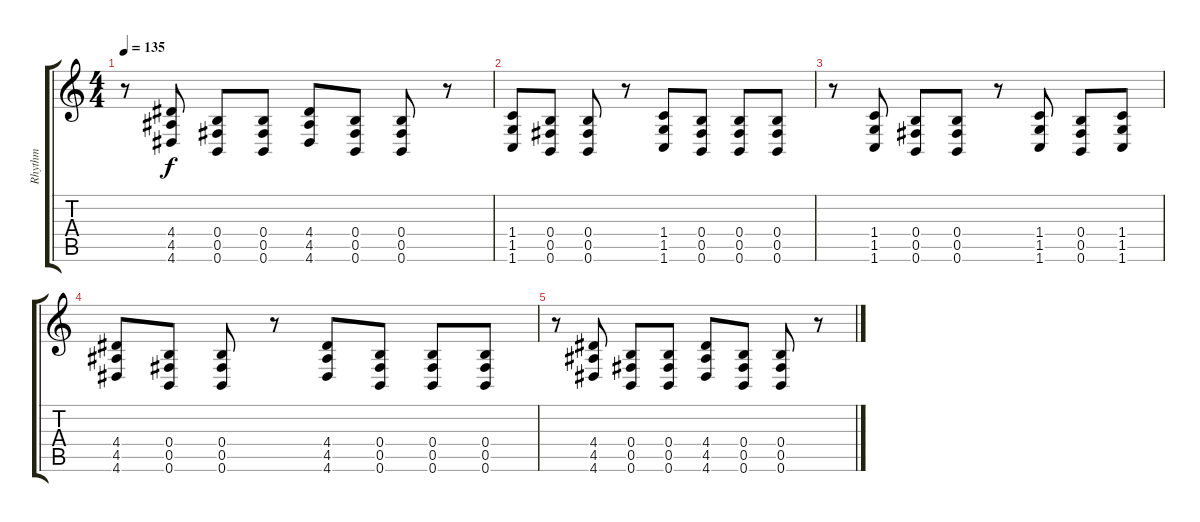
\track ("Rhythm" "Rhythm") {instrument distortionguitar}
\staff {score tabs}
\tuning (Db4 Ab3 E3 B2 Gb2 B1) {hide}
\ts (4 4)
\tempo 135
\clef g2
\ks c
r.8{dy f} (4.4 4.5 4.6).8 (0.4 0.5 0.6).8 (0.4 0.5 0.6).8 (4.4 4.5 4.6).8 (0.4 0.5 0.6).8 (0.4 0.5 0.6).8 r.8 |
(1.4 1.5 1.6).8 (0.4 0.5 0.6).8 (0.4 0.5 0.6).8 r.8 (1.4 1.5 1.6).8 (0.4 0.5 0.6).8 (0.4 0.5 0.6).8 (0.4 0.5 0.6).8 |
r.8 (1.4 1.5 1.6).8 (0.4 0.5 0.6).8 (0.4 0.5 0.6).8 r.8 (1.4 1.5 1.6).8 (0.4 0.5 0.6).8 (1.4 1.5 1.6).8 |
(4.4 4.5 4.6).8 (0.4 0.5 0.6).8 (0.4 0.5 0.6).8 r.8 (4.4 4.5 4.6).8 (0.4 0.5 0.6).8 (0.4 0.5 0.6).8 (0.4 0.5 0.6).8 |
r.8 (4.4 4.5 4.6).8 (0.4 0.5 0.6).8 (0.4 0.5 0.6).8 (4.4 4.5 4.6).8 (0.4 0.5 0.6).8 (0.4 0.5 0.6).8 r.8
